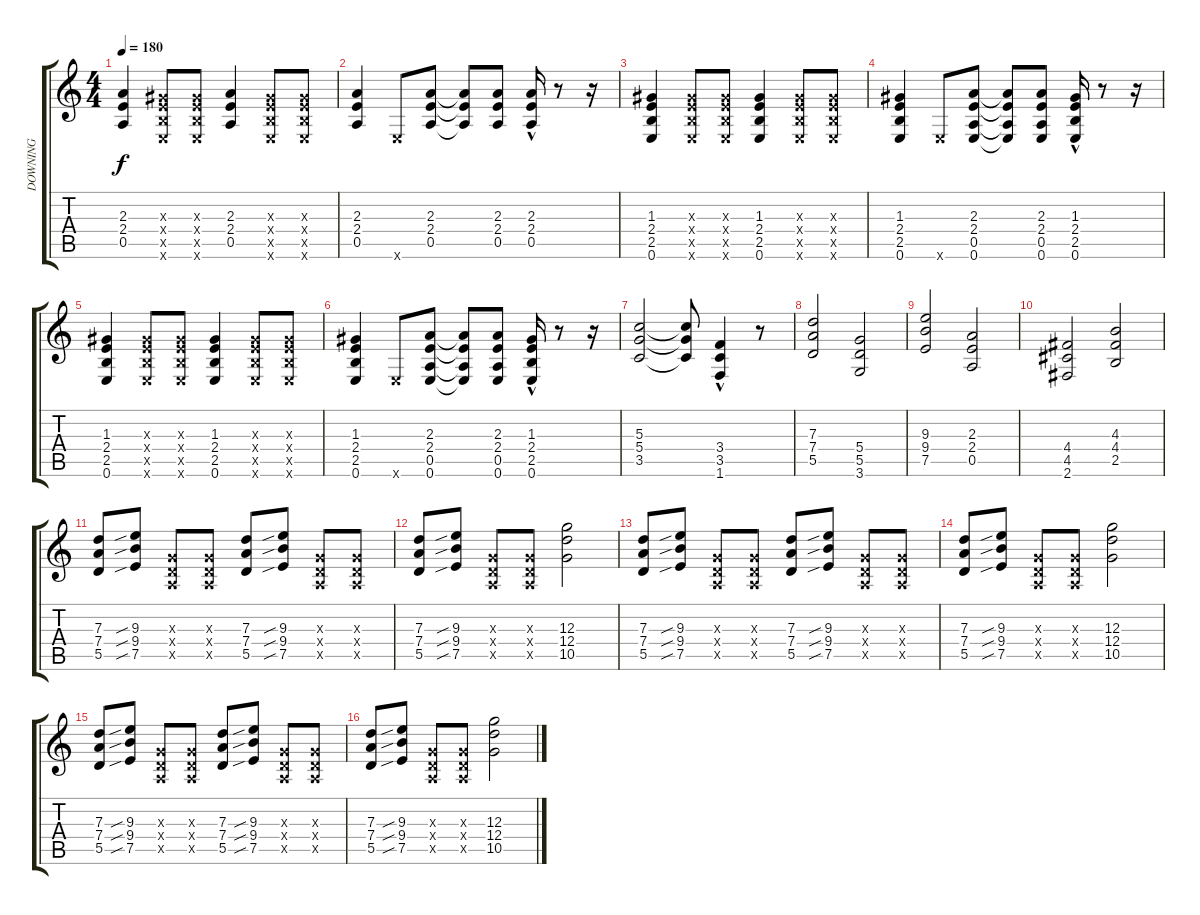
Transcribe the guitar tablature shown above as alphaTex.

\track ("DOWNING" "DOWNING") {instrument distortionguitar}
\staff {score tabs}
\tuning (E4 B3 G3 D3 A2 E2) {hide}
\ts (4 4)
\tempo 180
\clef g2
\ks c
(2.3 2.4 0.5).4{dy f} (1.3{x} 2.4{x} 2.5{x} 0.6{x}).8 (1.3{x} 2.4{x} 2.5{x} 0.6{x}).8 (2.3 2.4 0.5).4 (1.3{x} 2.4{x} 2.5{x} 0.6{x}).8 (1.3{x} 2.4{x} 2.5{x} 0.6{x}).8 |
(2.3 2.4 0.5).4 0.6{x}.8 (2.3 2.4 0.5).8 (2.3{t} 2.4{t} 0.5{t}).8 (2.3 2.4 0.5).8 (2.3{hac} 2.4{hac} 0.5{hac}).16 r.8 r.16 |
(1.3 2.4 2.5 0.6).4 (1.3{x} 2.4{x} 2.5{x} 0.6{x}).8 (1.3{x} 2.4{x} 2.5{x} 0.6{x}).8 (1.3 2.4 2.5 0.6).4 (1.3{x} 2.4{x} 2.5{x} 0.6{x}).8 (1.3{x} 2.4{x} 2.5{x} 0.6{x}).8 |
(1.3 2.4 2.5 0.6).4 0.6{x}.8 (2.3 2.4 0.5 0.6).8 (2.3{t} 2.4{t} 0.5{t} 0.6{t}).8 (2.3 2.4 0.5 0.6).8 (1.3{hac} 2.4{hac} 2.5{hac} 0.6{hac}).16 r.8 r.16 |
(1.3 2.4 2.5 0.6).4 (1.3{x} 2.4{x} 2.5{x} 0.6{x}).8 (1.3{x} 2.4{x} 2.5{x} 0.6{x}).8 (1.3 2.4 2.5 0.6).4 (1.3{x} 2.4{x} 2.5{x} 0.6{x}).8 (1.3{x} 2.4{x} 2.5{x} 0.6{x}).8 |
(1.3 2.4 2.5 0.6).4 0.6{x}.8 (2.3 2.4 0.5 0.6).8 (2.3{t} 2.4{t} 0.5{t} 0.6{t}).8 (2.3 2.4 0.5 0.6).8 (1.3{hac} 2.4{hac} 2.5{hac} 0.6{hac}).16 r.8 r.16 |
(5.3 5.4 3.5).2 (5.3{t} 5.4{t} 3.5{t}).8 (3.4{hac} 3.5{hac} 1.6{hac}).4 r.8 |
(7.3 7.4 5.5).2 (5.4 5.5 3.6).2 |
(9.3 9.4 7.5).2 (2.3 2.4 0.5).2 |
(4.4 4.5 2.6).2 (4.3 4.4 2.5).2 |
(7.3 7.4 5.5).8 (9.3{sib} 9.4{sib} 7.5{sib}).8 (0.3{x} 0.4{x} 0.5{x}).8 (0.3{x} 0.4{x} 0.5{x}).8 (7.3 7.4 5.5).8 (9.3{sib} 9.4{sib} 7.5{sib}).8 (0.3{x} 0.4{x} 0.5{x}).8 (0.3{x} 0.4{x} 0.5{x}).8 |
(7.3 7.4 5.5).8 (9.3{sib} 9.4{sib} 7.5{sib}).8 (0.3{x} 0.4{x} 0.5{x}).8 (0.3{x} 0.4{x} 0.5{x}).8 (12.3 12.4 10.5).2 |
(7.3 7.4 5.5).8 (9.3{sib} 9.4{sib} 7.5{sib}).8 (0.3{x} 0.4{x} 0.5{x}).8 (0.3{x} 0.4{x} 0.5{x}).8 (7.3 7.4 5.5).8 (9.3{sib} 9.4{sib} 7.5{sib}).8 (0.3{x} 0.4{x} 0.5{x}).8 (0.3{x} 0.4{x} 0.5{x}).8 |
(7.3 7.4 5.5).8 (9.3{sib} 9.4{sib} 7.5{sib}).8 (0.3{x} 0.4{x} 0.5{x}).8 (0.3{x} 0.4{x} 0.5{x}).8 (12.3 12.4 10.5).2 |
(7.3 7.4 5.5).8 (9.3{sib} 9.4{sib} 7.5{sib}).8 (0.3{x} 0.4{x} 0.5{x}).8 (0.3{x} 0.4{x} 0.5{x}).8 (7.3 7.4 5.5).8 (9.3{sib} 9.4{sib} 7.5{sib}).8 (0.3{x} 0.4{x} 0.5{x}).8 (0.3{x} 0.4{x} 0.5{x}).8 |
(7.3 7.4 5.5).8 (9.3{sib} 9.4{sib} 7.5{sib}).8 (0.3{x} 0.4{x} 0.5{x}).8 (0.3{x} 0.4{x} 0.5{x}).8 (12.3 12.4 10.5).2
